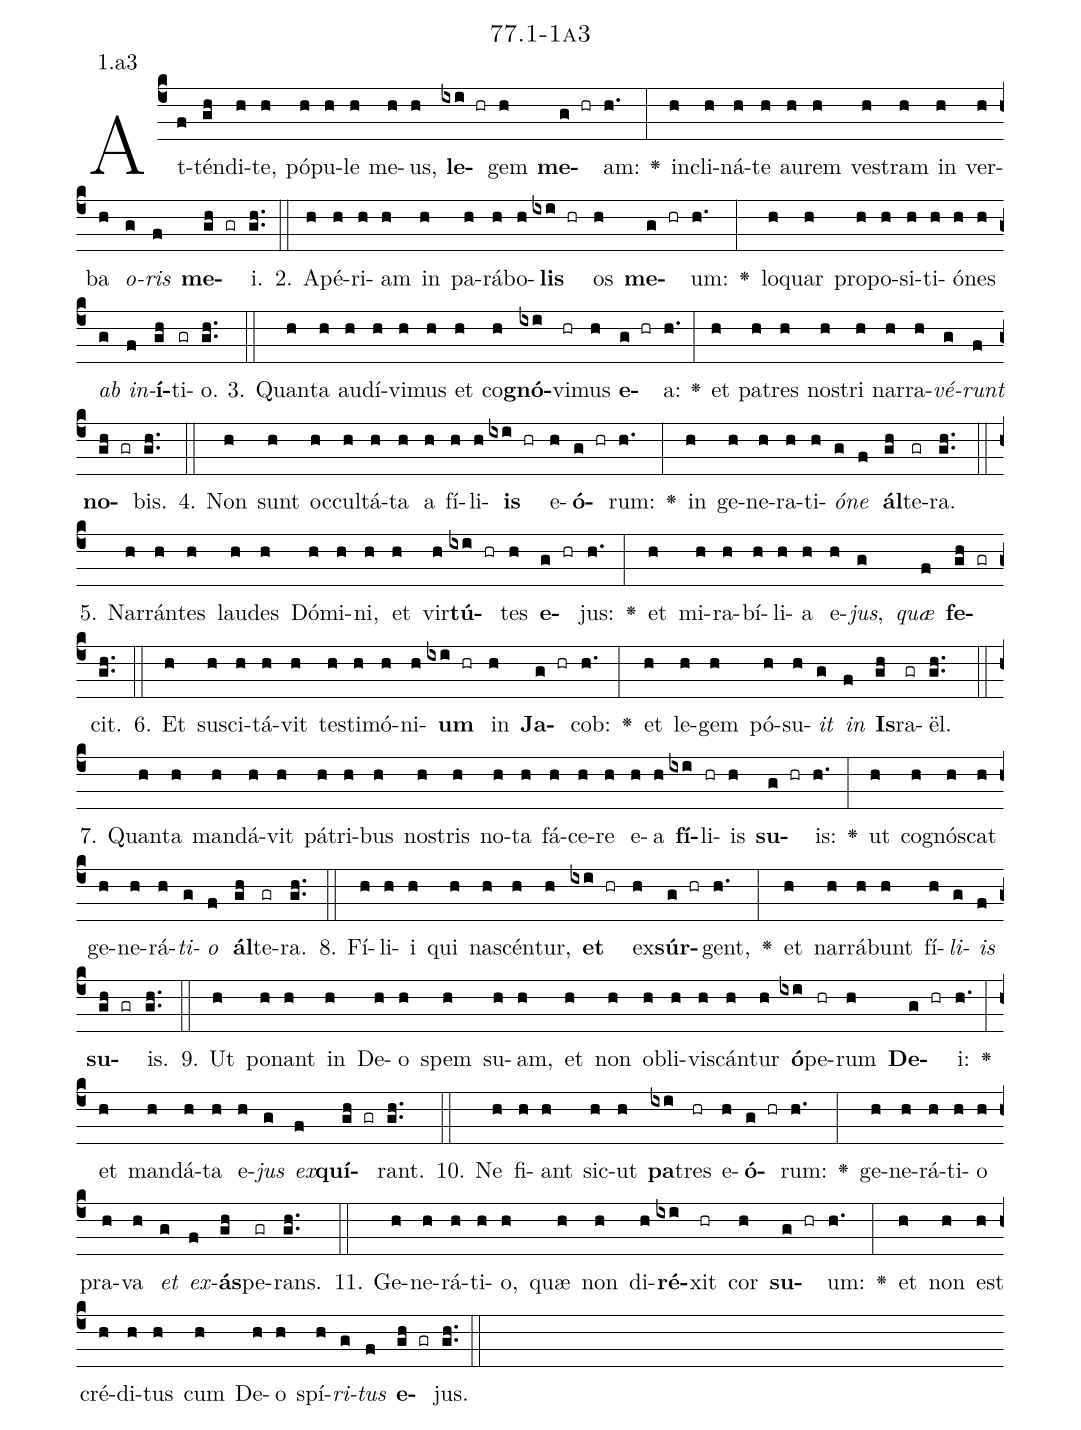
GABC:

name: 77.1-1a3;
annotation: 1.a3;
%%
(c4)At(f)tén(gh)di(h)te,(h) pó(h)pu(h)le(h) me(h)us,(h) <b>le</b>(ixi hr)gem(h) <b>me</b>(g hr)am:(h.) <v>\greheightstar</v>(:) in(h)cli(h)ná(h)te(h) au(h)rem(h) ves(h)tram(h) in(h) ver(h)ba(h) <i>o</i>(g)<i>ris</i>(f) <b>me</b>(gh gr)i.(gh..) (::)
2. A(h)pé(h)ri(h)am(h) in(h) pa(h)rá(h)bo(h)<b>lis</b>(ixi hr) os(h) <b>me</b>(g hr)um:(h.) <v>\greheightstar</v>(:) lo(h)quar(h) pro(h)po(h)si(h)ti(h)ó(h)nes(h) <i>ab</i>(g) <i>in</i>(f)<b>í</b>(gh)ti(gr)o.(gh..) (::)
3. Quan(h)ta(h) au(h)dí(h)vi(h)mus(h) et(h) co(h)<b>gnó</b>(ixi)vi(hr)mus(h) <b>e</b>(g hr)a:(h.) <v>\greheightstar</v>(:) et(h) pa(h)tres(h) nos(h)tri(h) nar(h)ra(h)<i>vé</i>(g)<i>runt</i>(f) <b>no</b>(gh gr)bis.(gh..) (::)
4. Non(h) sunt(h) oc(h)cul(h)tá(h)ta(h) a(h) fí(h)li(h)<b>is</b>(ixi hr) e(h)<b>ó</b>(g hr)rum:(h.) <v>\greheightstar</v>(:) in(h) ge(h)ne(h)ra(h)ti(h)<i>ó</i>(g)<i>ne</i>(f) <b>ál</b>(gh)te(gr)ra.(gh..) (::)
5. Nar(h)rán(h)tes(h) lau(h)des(h) Dó(h)mi(h)ni,(h) et(h) vir(h)<b>tú</b>(ixi hr)tes(h) <b>e</b>(g hr)jus:(h.) <v>\greheightstar</v>(:) et(h) mi(h)ra(h)bí(h)li(h)a(h) e(h)<i>jus</i>,(g) <i>quæ</i>(f) <b>fe</b>(gh gr)cit.(gh..) (::)
6. Et(h) su(h)sci(h)tá(h)vit(h) tes(h)ti(h)mó(h)ni(h)<b>um</b>(ixi hr) in(h) <b>Ja</b>(g hr)cob:(h.) <v>\greheightstar</v>(:) et(h) le(h)gem(h) pó(h)su(h)<i>it</i>(g) <i>in</i>(f) <b>Is</b>(gh)ra(gr)ël.(gh..) (::)
7. Quan(h)ta(h) man(h)dá(h)vit(h) pá(h)tri(h)bus(h) nos(h)tris(h) no(h)ta(h) fá(h)ce(h)re(h) e(h)a(h) <b>fí</b>(ixi)li(hr)is(h) <b>su</b>(g hr)is:(h.) <v>\greheightstar</v>(:) ut(h) co(h)gnós(h)cat(h) ge(h)ne(h)rá(h)<i>ti</i>(g)<i>o</i>(f) <b>ál</b>(gh)te(gr)ra.(gh..) (::)
8. Fí(h)li(h)i(h) qui(h) na(h)scén(h)tur,(h) <b>et</b>(ixi hr) ex(h)<b>súr</b>(g hr)gent,(h.) <v>\greheightstar</v>(:) et(h) nar(h)rá(h)bunt(h) fí(h)<i>li</i>(g)<i>is</i>(f) <b>su</b>(gh gr)is.(gh..) (::)
9. Ut(h) po(h)nant(h) in(h) De(h)o(h) spem(h) su(h)am,(h) et(h) non(h) ob(h)li(h)vis(h)cán(h)tur(h) <b>ó</b>(ixi)pe(hr)rum(h) <b>De</b>(g hr)i:(h.) <v>\greheightstar</v>(:) et(h) man(h)dá(h)ta(h) e(h)<i>jus</i>(g) <i>ex</i>(f)<b>quí</b>(gh gr)rant.(gh..) (::)
10. Ne(h) fi(h)ant(h) sic(h)ut(h) <b>pa</b>(ixi)tres(hr) e(h)<b>ó</b>(g hr)rum:(h.) <v>\greheightstar</v>(:) ge(h)ne(h)rá(h)ti(h)o(h) pra(h)va(h) <i>et</i>(g) <i>ex</i>(f)<b>ás</b>(gh)pe(gr)rans.(gh..) (::)
11. Ge(h)ne(h)rá(h)ti(h)o,(h) quæ(h) non(h) di(h)<b>ré</b>(ixi)xit(hr) cor(h) <b>su</b>(g hr)um:(h.) <v>\greheightstar</v>(:) et(h) non(h) est(h) cré(h)di(h)tus(h) cum(h) De(h)o(h) spí(h)<i>ri</i>(g)<i>tus</i>(f) <b>e</b>(gh gr)jus.(gh..) (::)
